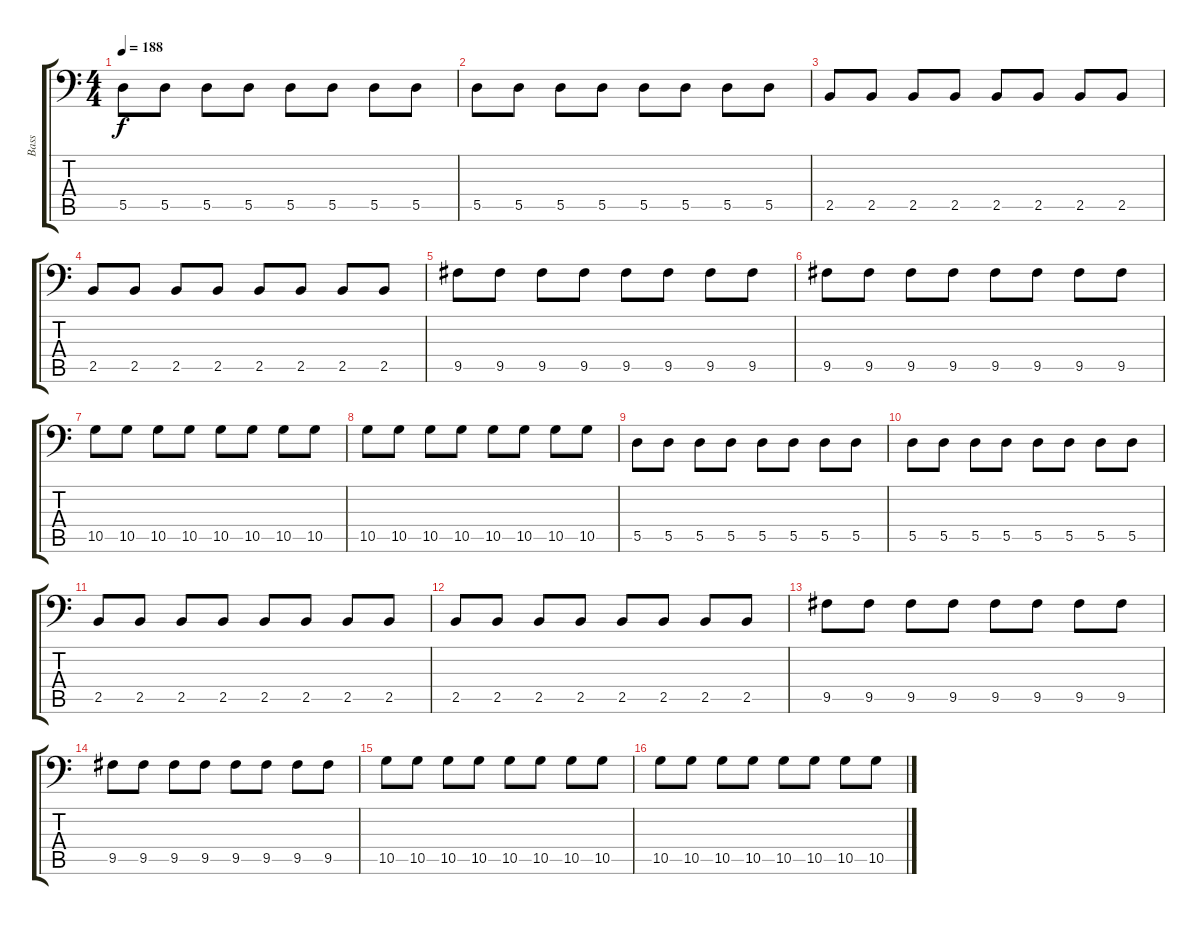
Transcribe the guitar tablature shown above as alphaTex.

\track ("Bass" "Bass") {instrument electricbassfinger}
\staff {score tabs}
\tuning (E3 B2 G2 D2 A1 E1) {hide}
\ts (4 4)
\tempo 188
\clef f4
\ks c
5.5.8{dy f} 5.5.8 5.5.8 5.5.8 5.5.8 5.5.8 5.5.8 5.5.8 |
5.5.8 5.5.8 5.5.8 5.5.8 5.5.8 5.5.8 5.5.8 5.5.8 |
2.5.8 2.5.8 2.5.8 2.5.8 2.5.8 2.5.8 2.5.8 2.5.8 |
2.5.8 2.5.8 2.5.8 2.5.8 2.5.8 2.5.8 2.5.8 2.5.8 |
9.5.8 9.5.8 9.5.8 9.5.8 9.5.8 9.5.8 9.5.8 9.5.8 |
9.5.8 9.5.8 9.5.8 9.5.8 9.5.8 9.5.8 9.5.8 9.5.8 |
10.5.8 10.5.8 10.5.8 10.5.8 10.5.8 10.5.8 10.5.8 10.5.8 |
10.5.8 10.5.8 10.5.8 10.5.8 10.5.8 10.5.8 10.5.8 10.5.8 |
5.5.8 5.5.8 5.5.8 5.5.8 5.5.8 5.5.8 5.5.8 5.5.8 |
5.5.8 5.5.8 5.5.8 5.5.8 5.5.8 5.5.8 5.5.8 5.5.8 |
2.5.8 2.5.8 2.5.8 2.5.8 2.5.8 2.5.8 2.5.8 2.5.8 |
2.5.8 2.5.8 2.5.8 2.5.8 2.5.8 2.5.8 2.5.8 2.5.8 |
9.5.8 9.5.8 9.5.8 9.5.8 9.5.8 9.5.8 9.5.8 9.5.8 |
9.5.8 9.5.8 9.5.8 9.5.8 9.5.8 9.5.8 9.5.8 9.5.8 |
10.5.8 10.5.8 10.5.8 10.5.8 10.5.8 10.5.8 10.5.8 10.5.8 |
10.5.8 10.5.8 10.5.8 10.5.8 10.5.8 10.5.8 10.5.8 10.5.8
